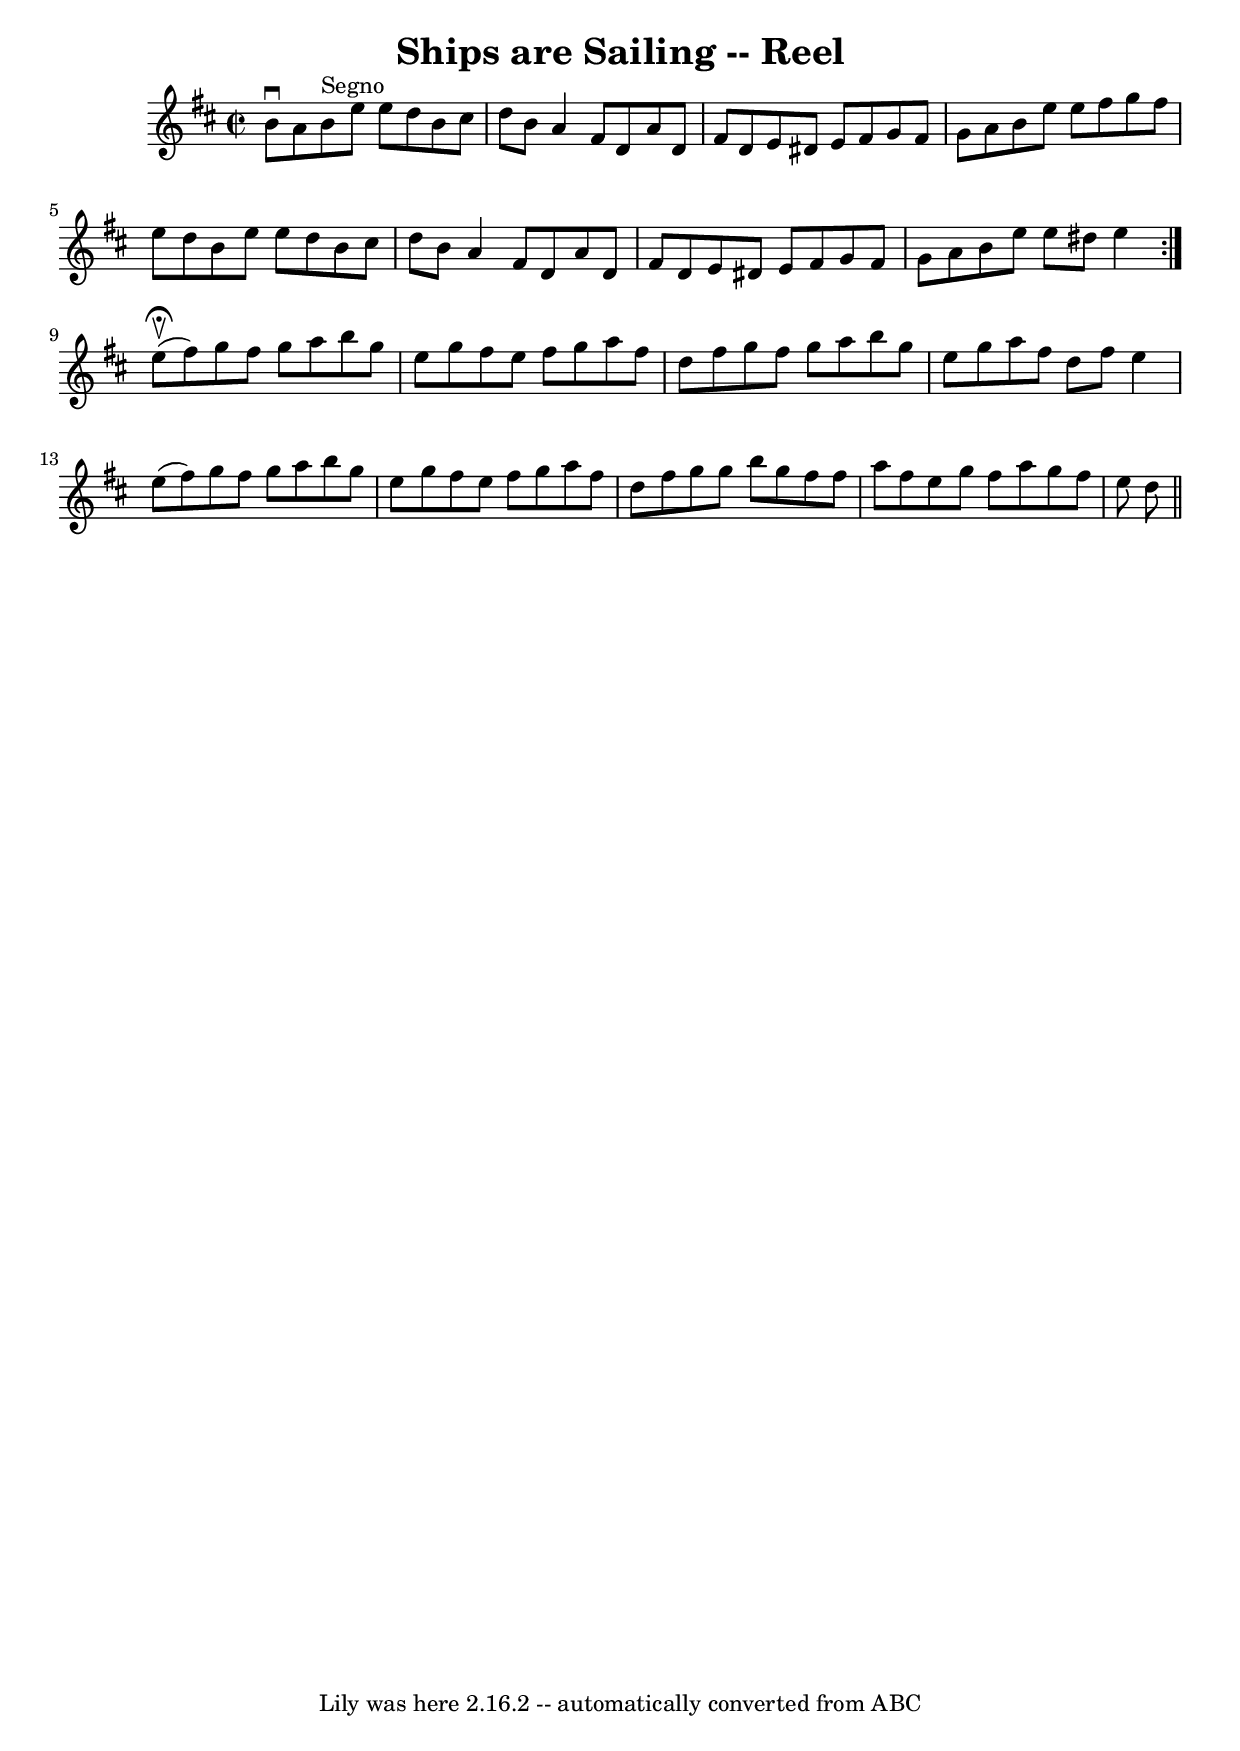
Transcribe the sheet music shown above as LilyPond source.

\version "2.7.40"
\include "Mammoth.ily"
\header {
	%% book = "Ryan's Mammoth Collection"
	crossRefNumber = "1"
	footnotes = ""
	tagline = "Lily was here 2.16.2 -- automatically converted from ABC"
	title = "Ships are Sailing -- Reel"
}
voicedefault =  {


\repeat volta 2 {
\override Staff.TimeSignature #'style = #'C
 \time 2/2 
\key e \dorian b'8^\downbow a'8    |
 b'8^"Segno"   
e''8 e''8 d''8 b'8 cis''8 d''8 b'8  |
 a'4 fis'8   
 d'8 a'8 d'8 fis'8 d'8  |
 e'8 dis'8 e'8 fis'8    
g'8 fis'8 g'8 a'8  |
 b'8 e''8 e''8 fis''8 g''8    
fis''8 e''8 d''8  |
 b'8 e''8 e''8 d''8 b'8    
cis''8 d''8 b'8  |
 a'4 fis'8 d'8 a'8 d'8 fis'8    
d'8  |
 e'8 dis'8 e'8 fis'8 g'8 fis'8 g'8 a'8  
|
 b'8 e''8 e''8 dis''8 e''4    } e''8 
^\fermata^\upbow(fis''8) |
 g''8 fis''8 g''8 a''8    
b''8 g''8 e''8 g''8  |
 fis''8 e''8 fis''8 g''8    
a''8 fis''8 d''8 fis''8  |
 g''8 fis''8 g''8 a''8    
b''8 g''8 e''8 g''8  |
 a''8 fis''8 d''8 fis''8    
e''4 e''8 (fis''8) |
 g''8 fis''8 g''8 a''8 b''8 
 g''8 e''8 g''8  |
 fis''8 e''8 fis''8 g''8 a''8    
fis''8 d''8 fis''8  |
 g''8 g''8 b''8 g''8 fis''8    
fis''8 a''8 fis''8  |
 e''8 g''8 fis''8 a''8 g''8    
fis''8 e''8 d''8    \bar "||"   
}

\score{
    <<

	\context Staff="default"
	{
	    \voicedefault 
	}

    >>
	\layout {
	}
	\midi {}
}
